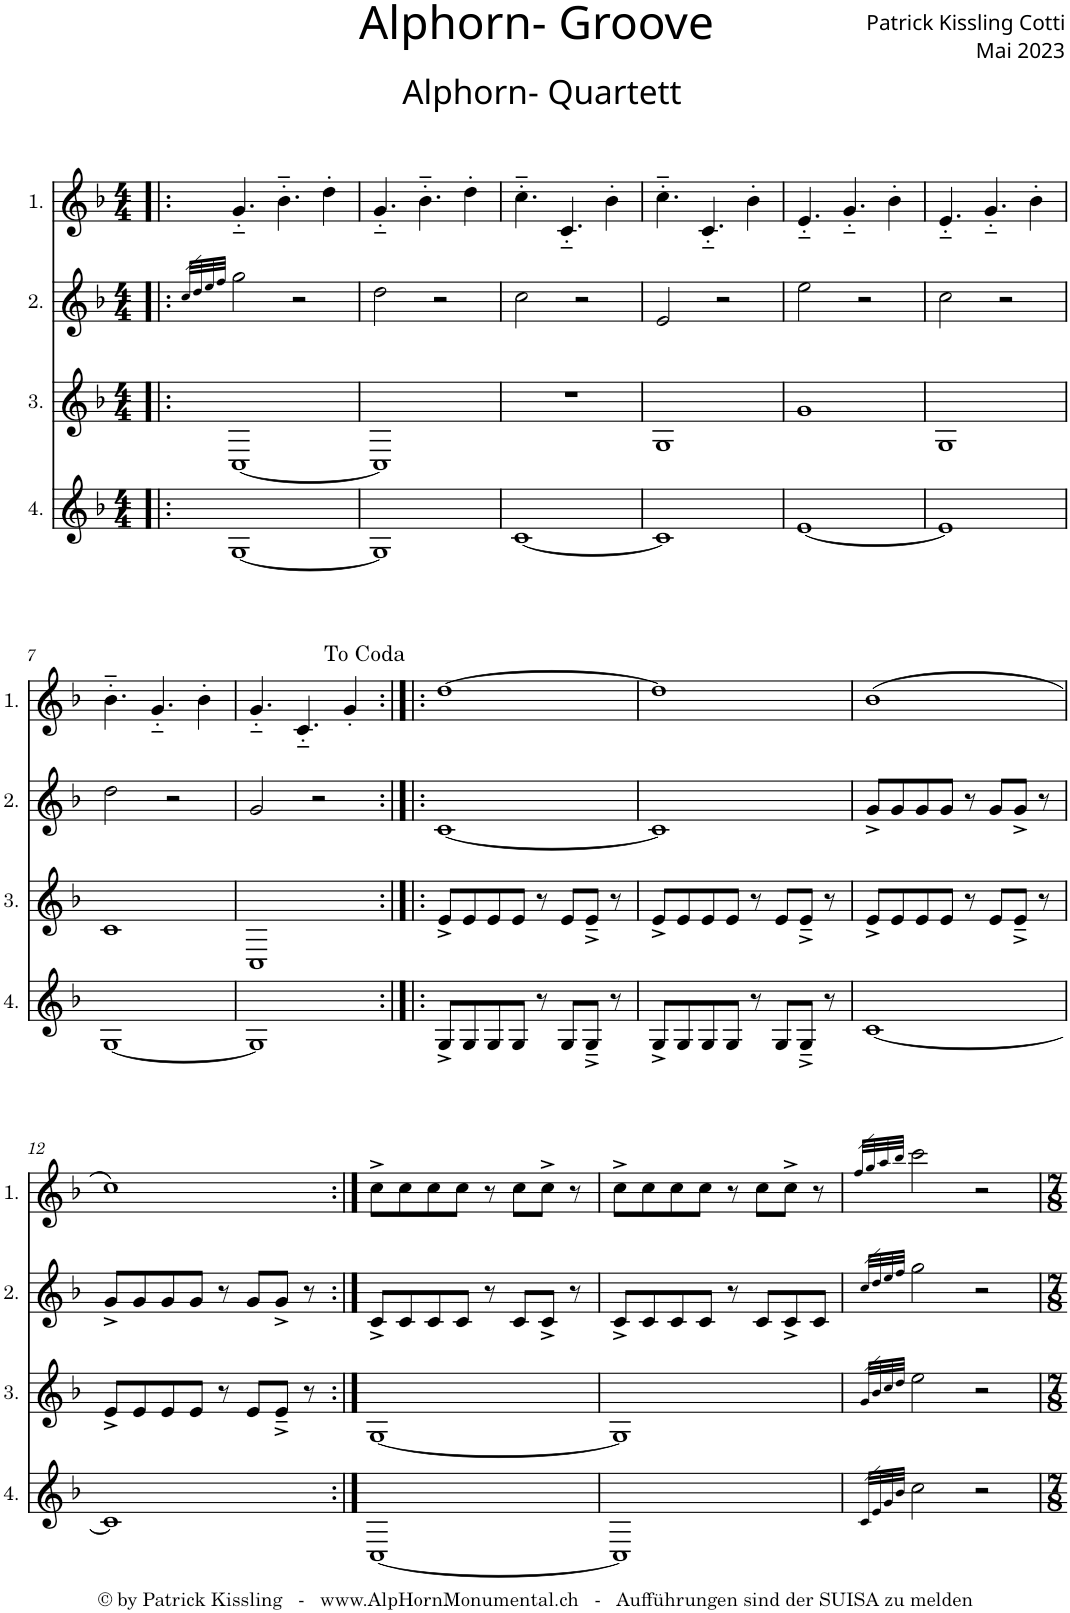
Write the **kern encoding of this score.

**kern	**kern	**kern	**kern
*part4	*part3	*part2	*part1
*staff4	*staff3	*staff2	*staff1
*I"4.	*I"3.	*I"2.	*I"1.
*clefG2	*clefG2	*clefG2	*clefG2
*Trd4c7	*Trd4c7	*Trd4c7	*Trd4c7
*k[b-]	*k[b-]	*k[b-]	*k[b-]
*M4/4	*M4/4	*M4/4	*M4/4
=1!|:	=1!|:	=1!|:	=1!|:
.	.	32qcc/LLL	.
.	.	32qdd/	.
.	.	32qee/	.
.	.	32qff/JJJ	.
[1G	[1C	2gg\	4.g'~/
.	.	.	4.b-'~\
.	.	2r	.
.	.	.	4dd'\
=2	=2	=2	=2
1G]	1C]	2dd\	4.g'~/
.	.	.	4.b-'~\
.	.	2r	.
.	.	.	4dd'\
=3	=3	=3	=3
[1c	1r	2cc\	4.cc'~\
.	.	.	4.c'~/
.	.	2r	.
.	.	.	4b-'\
=4	=4	=4	=4
1c]	1G	2e/	4.cc'~\
.	.	.	4.c'~/
.	.	2r	.
.	.	.	4b-'\
=5	=5	=5	=5
[1e	1g	2ee\	4.e'~/
.	.	.	4.g'~/
.	.	2r	.
.	.	.	4b-'\
=6	=6	=6	=6
1e]	1G	2cc\	4.e'~/
.	.	.	4.g'~/
.	.	2r	.
.	.	.	4b-'\
!!LO:LB:g=z
=7	=7	=7	=7
[1G	1c	2dd\	4.b-'~\
.	.	.	4.g'~/
.	.	2r	.
.	.	.	4b-'\
=8	=8	=8	=8
1G]	1C	2g/	4.g'~/
.	.	.	4.c'~/
.	.	2r	.
.	.	.	4g'/
=9:|!|:	=9:|!|:	=9:|!|:	=9:|!|:
8G^/L	8e^/L	[1c	[1dd
8G/	8e/	.	.
8G/	8e/	.	.
8G/J	8e/J	.	.
8r	8r	.	.
8G/L	8e/L	.	.
8G~^/J	8e~^/J	.	.
8r	8r	.	.
=10	=10	=10	=10
8G^/L	8e^/L	1c]	1dd]
8G/	8e/	.	.
8G/	8e/	.	.
8G/J	8e/J	.	.
8r	8r	.	.
8G/L	8e/L	.	.
8G~^/J	8e~^/J	.	.
8r	8r	.	.
=11	=11	=11	=11
[1c	8e^/L	8g^/L	(1b-
.	8e/	8g/	.
.	8e/	8g/	.
.	8e/J	8g/J	.
.	8r	8r	.
.	8e/L	8g/L	.
.	8e~^/J	8g^/J	.
.	8r	8r	.
!!LO:LB:g=z
=12	=12	=12	=12
1c]	8e^/L	8g^/L	1cc)
.	8e/	8g/	.
.	8e/	8g/	.
.	8e/J	8g/J	.
.	8r	8r	.
.	8e/L	8g/L	.
.	8e~^/J	8g^/J	.
.	8r	8r	.
=13:|!	=13:|!	=13:|!	=13:|!
[1C	[1G	8c^/L	8cc^\L
.	.	8c/	8cc\
.	.	8c/	8cc\
.	.	8c/J	8cc\J
.	.	8r	8r
.	.	8c/L	8cc\L
.	.	8c^/J	8cc^\J
.	.	8r	8r
=14	=14	=14	=14
1C]	1G]	8c^/L	8cc^\L
.	.	8c/	8cc\
.	.	8c/	8cc\
.	.	8c/J	8cc\J
.	.	8r	8r
.	.	8c/L	8cc\L
.	.	8c^/	8cc^\J
.	.	8c/J	8r
=15	=15	=15	=15
32qc/LLL	32qg/LLL	32qcc/LLL	32qff/LLL
32qe/	32qb-/	32qdd/	32qgg/
32qg/	32qcc/	32qee/	32qaa/
32qb-/JJJ	32qdd/JJJ	32qff/JJJ	32qbb-/JJJ
2cc\	2ee\	2gg\	2ccc\
2r	2r	2r	2r
=	=	=	=
*-	*-	*-	*-
